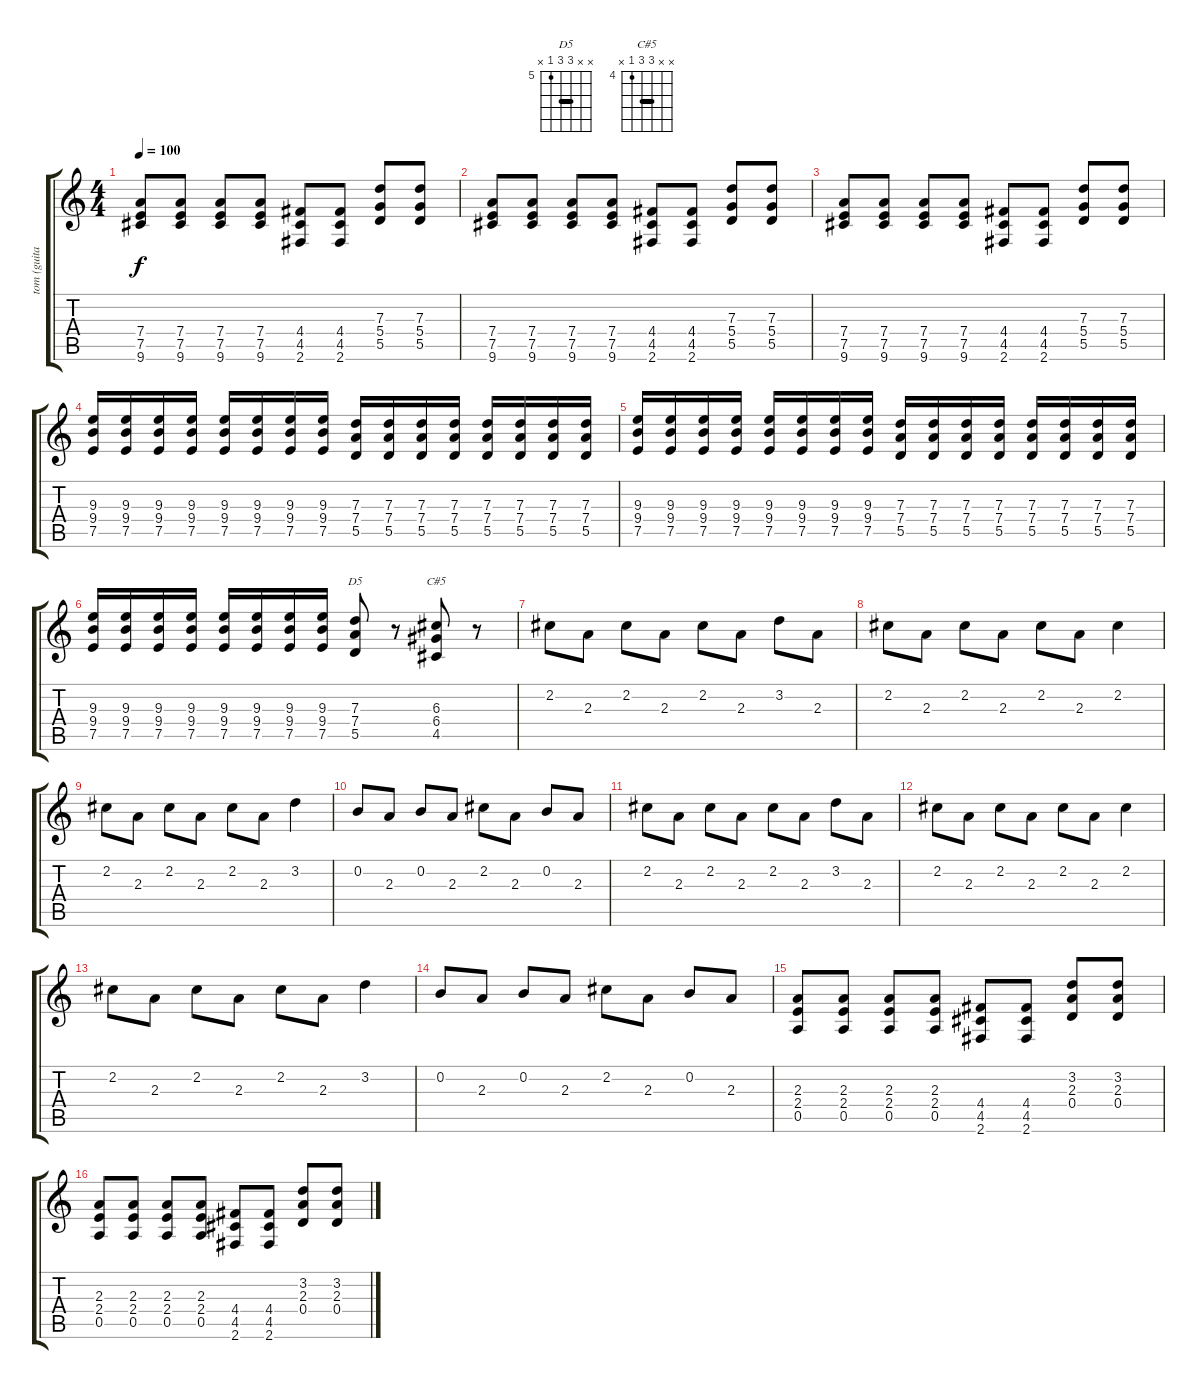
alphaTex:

\track ("tom (guitar 1)" "tom (guita") {instrument distortionguitar}
\staff {score tabs}
\tuning (E4 B3 G3 D3 A2 E2) {hide}
\chord ("D5" x x 7 7 5 x) {firstfret 5 barre 7}
\chord ("C#5" x x 6 6 4 x) {firstfret 4 barre 6}
\ts (4 4)
\tempo 100
\clef g2
\ks c
(7.4 7.5 9.6).8{dy f} (7.4 7.5 9.6).8 (7.4 7.5 9.6).8 (7.4 7.5 9.6).8 (4.4 4.5 2.6).8 (4.4 4.5 2.6).8 (7.3 5.4 5.5).8 (7.3 5.4 5.5).8 |
(7.4 7.5 9.6).8 (7.4 7.5 9.6).8 (7.4 7.5 9.6).8 (7.4 7.5 9.6).8 (4.4 4.5 2.6).8 (4.4 4.5 2.6).8 (7.3 5.4 5.5).8 (7.3 5.4 5.5).8 |
(7.4 7.5 9.6).8 (7.4 7.5 9.6).8 (7.4 7.5 9.6).8 (7.4 7.5 9.6).8 (4.4 4.5 2.6).8 (4.4 4.5 2.6).8 (7.3 5.4 5.5).8 (7.3 5.4 5.5).8 |
(9.3 9.4 7.5).16 (9.3 9.4 7.5).16 (9.3 9.4 7.5).16 (9.3 9.4 7.5).16 (9.3 9.4 7.5).16 (9.3 9.4 7.5).16 (9.3 9.4 7.5).16 (9.3 9.4 7.5).16 (7.3 7.4 5.5).16 (7.3 7.4 5.5).16 (7.3 7.4 5.5).16 (7.3 7.4 5.5).16 (7.3 7.4 5.5).16 (7.3 7.4 5.5).16 (7.3 7.4 5.5).16 (7.3 7.4 5.5).16 |
(9.3 9.4 7.5).16 (9.3 9.4 7.5).16 (9.3 9.4 7.5).16 (9.3 9.4 7.5).16 (9.3 9.4 7.5).16 (9.3 9.4 7.5).16 (9.3 9.4 7.5).16 (9.3 9.4 7.5).16 (7.3 7.4 5.5).16 (7.3 7.4 5.5).16 (7.3 7.4 5.5).16 (7.3 7.4 5.5).16 (7.3 7.4 5.5).16 (7.3 7.4 5.5).16 (7.3 7.4 5.5).16 (7.3 7.4 5.5).16 |
(9.3 9.4 7.5).16 (9.3 9.4 7.5).16 (9.3 9.4 7.5).16 (9.3 9.4 7.5).16 (9.3 9.4 7.5).16 (9.3 9.4 7.5).16 (9.3 9.4 7.5).16 (9.3 9.4 7.5).16 (7.3 7.4 5.5).8{ch "D5"} r.8 (6.3 6.4 4.5).8{ch "C#5"} r.8 |
2.2.8{instrument electricguitarmuted} 2.3.8 2.2.8 2.3.8 2.2.8 2.3.8 3.2.8 2.3.8 |
2.2.8{instrument electricguitarmuted} 2.3.8 2.2.8 2.3.8 2.2.8 2.3.8 2.2.4 |
2.2.8{instrument electricguitarmuted} 2.3.8 2.2.8 2.3.8 2.2.8 2.3.8 3.2.4 |
0.2.8{instrument electricguitarmuted} 2.3.8 0.2.8 2.3.8 2.2.8 2.3.8 0.2.8 2.3.8 |
2.2.8{instrument electricguitarmuted} 2.3.8 2.2.8 2.3.8 2.2.8 2.3.8 3.2.8 2.3.8 |
2.2.8{instrument electricguitarmuted} 2.3.8 2.2.8 2.3.8 2.2.8 2.3.8 2.2.4 |
2.2.8{instrument electricguitarmuted} 2.3.8 2.2.8 2.3.8 2.2.8 2.3.8 3.2.4 |
0.2.8{instrument electricguitarmuted} 2.3.8 0.2.8 2.3.8 2.2.8 2.3.8 0.2.8 2.3.8 |
(2.3 2.4 0.5).8{instrument distortionguitar} (2.3 2.4 0.5).8 (2.3 2.4 0.5).8 (2.3 2.4 0.5).8 (4.4 4.5 2.6).8 (4.4 4.5 2.6).8 (3.2 2.3 0.4).8 (3.2 2.3 0.4).8 |
(2.3 2.4 0.5).8 (2.3 2.4 0.5).8 (2.3 2.4 0.5).8 (2.3 2.4 0.5).8 (4.4 4.5 2.6).8 (4.4 4.5 2.6).8 (3.2 2.3 0.4).8 (3.2 2.3 0.4).8
